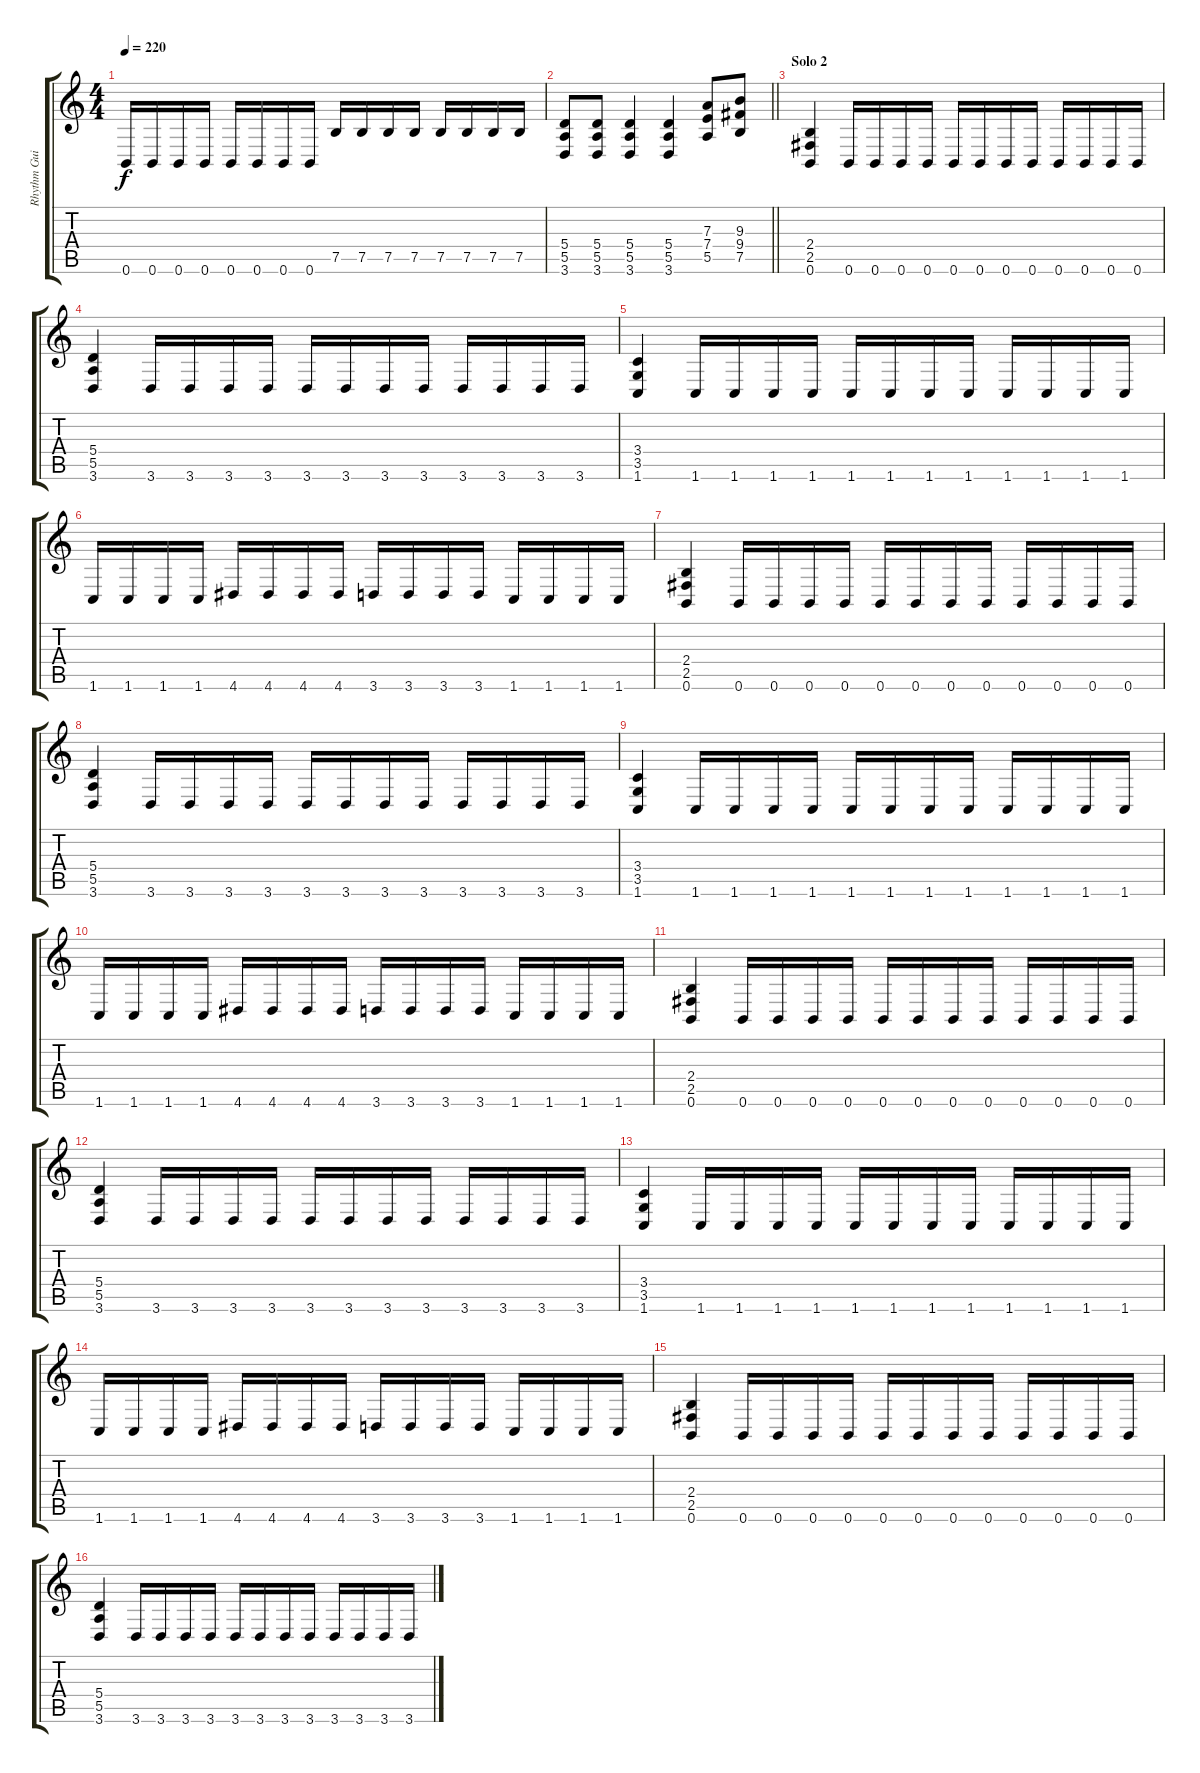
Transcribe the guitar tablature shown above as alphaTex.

\track ("Rhythm Guitar II" "Rhythm Gui") {instrument distortionguitar}
\staff {score tabs}
\tuning (B3 Gb3 D3 A2 E2 B1) {hide}
\ts (4 4)
\tempo 220
\clef g2
\ks c
0.6.16{dy f} 0.6.16 0.6.16 0.6.16 0.6.16 0.6.16 0.6.16 0.6.16 7.5.16 7.5.16 7.5.16 7.5.16 7.5.16 7.5.16 7.5.16 7.5.16 |
\barLineRight lightlight
(5.4 5.5 3.6).8 (5.4 5.5 3.6).8 (5.4 5.5 3.6).4 (5.4 5.5 3.6).4 (7.3 7.4 5.5).8 (9.3 9.4 7.5).8 |
\section ("" "Solo 2")
(2.4 2.5 0.6).4 0.6.16 0.6.16 0.6.16 0.6.16 0.6.16 0.6.16 0.6.16 0.6.16 0.6.16 0.6.16 0.6.16 0.6.16 |
(5.4 5.5 3.6).4 3.6.16 3.6.16 3.6.16 3.6.16 3.6.16 3.6.16 3.6.16 3.6.16 3.6.16 3.6.16 3.6.16 3.6.16 |
(3.4 3.5 1.6).4 1.6.16 1.6.16 1.6.16 1.6.16 1.6.16 1.6.16 1.6.16 1.6.16 1.6.16 1.6.16 1.6.16 1.6.16 |
1.6.16 1.6.16 1.6.16 1.6.16 4.6.16 4.6.16 4.6.16 4.6.16 3.6.16 3.6.16 3.6.16 3.6.16 1.6.16 1.6.16 1.6.16 1.6.16 |
(2.4 2.5 0.6).4 0.6.16 0.6.16 0.6.16 0.6.16 0.6.16 0.6.16 0.6.16 0.6.16 0.6.16 0.6.16 0.6.16 0.6.16 |
(5.4 5.5 3.6).4 3.6.16 3.6.16 3.6.16 3.6.16 3.6.16 3.6.16 3.6.16 3.6.16 3.6.16 3.6.16 3.6.16 3.6.16 |
(3.4 3.5 1.6).4 1.6.16 1.6.16 1.6.16 1.6.16 1.6.16 1.6.16 1.6.16 1.6.16 1.6.16 1.6.16 1.6.16 1.6.16 |
1.6.16 1.6.16 1.6.16 1.6.16 4.6.16 4.6.16 4.6.16 4.6.16 3.6.16 3.6.16 3.6.16 3.6.16 1.6.16 1.6.16 1.6.16 1.6.16 |
(2.4 2.5 0.6).4 0.6.16 0.6.16 0.6.16 0.6.16 0.6.16 0.6.16 0.6.16 0.6.16 0.6.16 0.6.16 0.6.16 0.6.16 |
(5.4 5.5 3.6).4 3.6.16 3.6.16 3.6.16 3.6.16 3.6.16 3.6.16 3.6.16 3.6.16 3.6.16 3.6.16 3.6.16 3.6.16 |
(3.4 3.5 1.6).4 1.6.16 1.6.16 1.6.16 1.6.16 1.6.16 1.6.16 1.6.16 1.6.16 1.6.16 1.6.16 1.6.16 1.6.16 |
1.6.16 1.6.16 1.6.16 1.6.16 4.6.16 4.6.16 4.6.16 4.6.16 3.6.16 3.6.16 3.6.16 3.6.16 1.6.16 1.6.16 1.6.16 1.6.16 |
(2.4 2.5 0.6).4 0.6.16 0.6.16 0.6.16 0.6.16 0.6.16 0.6.16 0.6.16 0.6.16 0.6.16 0.6.16 0.6.16 0.6.16 |
(5.4 5.5 3.6).4 3.6.16 3.6.16 3.6.16 3.6.16 3.6.16 3.6.16 3.6.16 3.6.16 3.6.16 3.6.16 3.6.16 3.6.16
